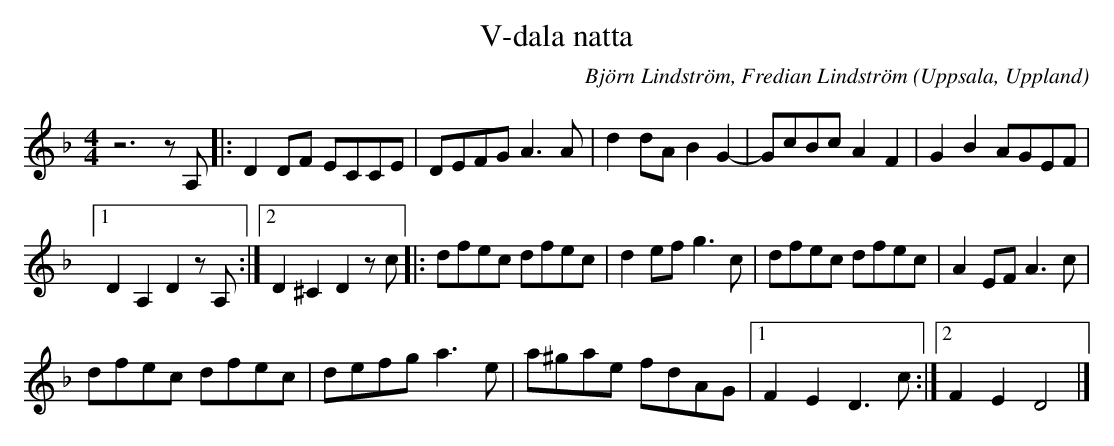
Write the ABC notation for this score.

X:1
T:V-dala natta
C: Björn Lindström, Fredian Lindström
O:Uppsala, Uppland
L:1/8
M:4/4
K:F
 z6 z A, |: D2 DF ECCE | DEFG A3 A | d2 dA B2 G2- | GcBc A2 F2 | G2 B2 AGEF |1$ D2 A,2 D2 z A, :|2 %7
 D2 ^C2 D2 z c |: dfec dfec | d2 ef g3 c | dfec dfec | A2 EF A3 c |$ dfec dfec | defg a3 e | %14
 a^gae fdAG |1 F2 E2 D3 c :|2 F2 E2 D4 |] %17
